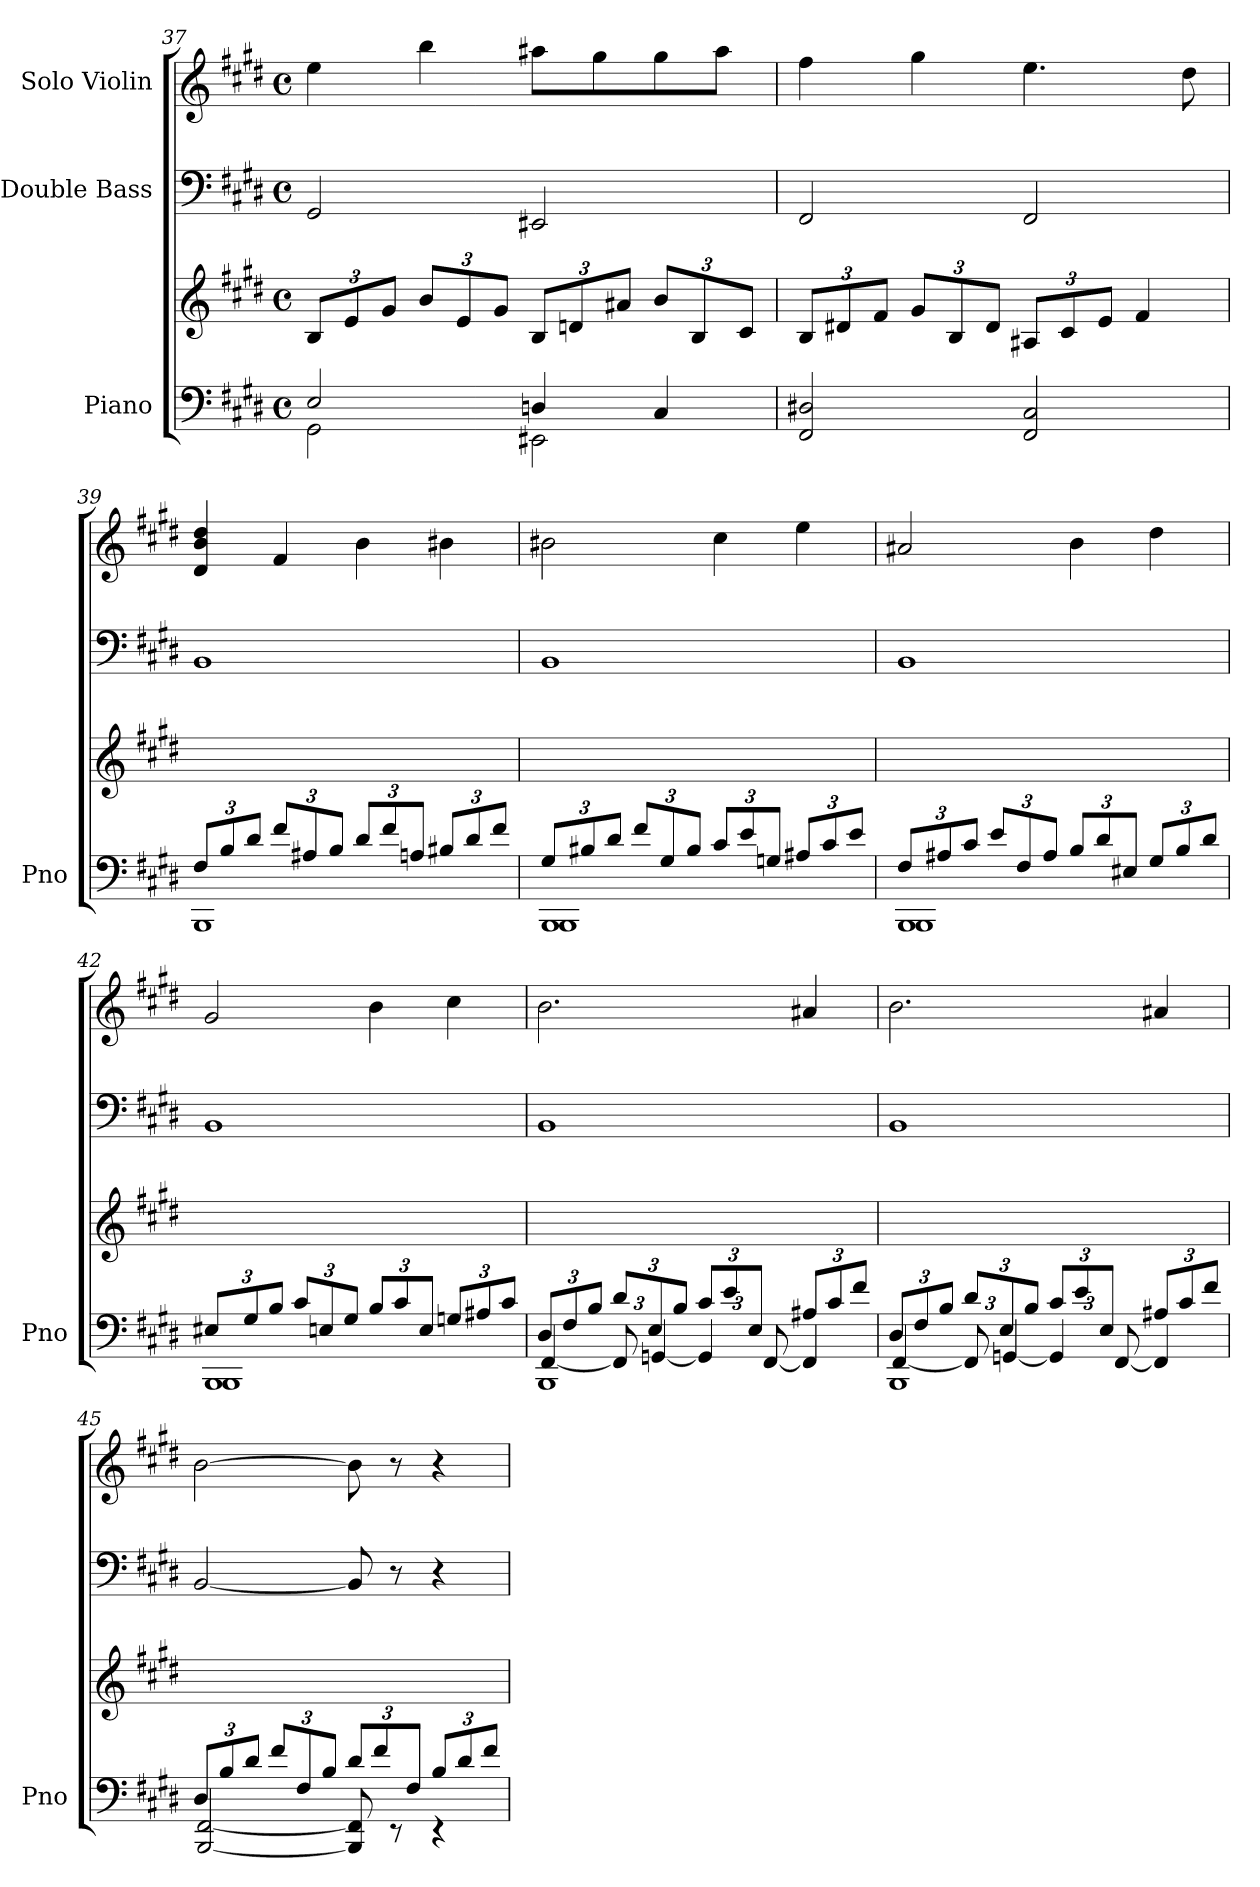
**kern	**kern	**kern	**kern
*part3	*part3	*part2	*part1
*staff4	*staff3	*staff2	*staff1
*I"Piano	*	*I"Double Bass	*I"Solo Violin
*I'Pno	*	*	*
*clefF4	*clefG2	*clefF4	*clefG2
*	*	*ITrd7c12	*
*k[f#c#g#d#]	*k[f#c#g#d#]	*k[f#c#g#d#]	*k[f#c#g#d#]
*E:	*E:	*E:	*E:
*M4/4	*M4/4	*M4/4	*M4/4
*met(c)	*met(c)	*met(c)	*met(c)
=37	=37	=37	=37
*^	*	*	*
2E/	2GG#\	12B/L	2GGG#/	4ee\
.	.	12e/	.	.
.	.	12g#/J	.	.
.	.	12b/L	.	4bb\
.	.	12e/	.	.
.	.	12g#/J	.	.
4Dn/	2EE#X\	12B/L	2EEE#X/	8aa#X\L
.	.	12dn/	.	.
.	.	.	.	8gg#\
.	.	12a#X/J	.	.
4C#/	.	12b/L	.	8gg#\
.	.	12B/	.	.
.	.	.	.	8aa#\J
.	.	12c#/J	.	.
*v	*v	*	*	*
=38	=38	=38	=38
2FF#/ 2D#X/	12B/L	2FFF#/	4ff#\
.	12d#X/	.	.
.	12f#/J	.	.
.	12g#/L	.	4gg#\
.	12B/	.	.
.	12d#/J	.	.
2FF#/ 2C#/	12A#X/L	2FFF#/	4.ee\
.	12c#/	.	.
.	12e/J	.	.
.	4f#/	.	.
.	.	.	8dd#\
!!LO:PB:g=z
=39	=39	=39	=39
*^	*	*	*
12F#/L	1BBB	1ryy	1BBB	4d#/ 4b/ 4dd#/
12B/	.	.	.	.
12d#/J	.	.	.	.
12f#/L	.	.	.	4f#/
12A#X/	.	.	.	.
12B/J	.	.	.	.
12d#/L	.	.	.	4b\
12f#/	.	.	.	.
12An/J	.	.	.	.
12B#X/L	.	.	.	4b#X\
12d#/	.	.	.	.
12f#/J	.	.	.	.
=40	=40	=40	=40	=40
*	*^	*	*	*
12G#/L	1BBB	1BBB	1ryy	1BBB	2b#X\
12B#X/	.	.	.	.	.
12d#/J	.	.	.	.	.
12f#/L	.	.	.	.	.
12G#/	.	.	.	.	.
12B#/J	.	.	.	.	.
12c#/L	.	.	.	.	4cc#\
12e/	.	.	.	.	.
12Gn/J	.	.	.	.	.
12A#X/L	.	.	.	.	4ee\
12c#/	.	.	.	.	.
12e/J	.	.	.	.	.
=41	=41	=41	=41	=41	=41
12F#/L	1BBB	1BBB	1ryy	1BBB	2a#X/
12A#X/	.	.	.	.	.
12c#/J	.	.	.	.	.
12e/L	.	.	.	.	.
12F#/	.	.	.	.	.
12A#/J	.	.	.	.	.
12B/L	.	.	.	.	4b\
12d#/	.	.	.	.	.
12E#X/J	.	.	.	.	.
12G#/L	.	.	.	.	4dd#\
12B/	.	.	.	.	.
12d#/J	.	.	.	.	.
=42	=42	=42	=42	=42	=42
12E#X/L	1BBB	1BBB	1ryy	1BBB	2g#/
12G#/	.	.	.	.	.
12B/J	.	.	.	.	.
12c#/L	.	.	.	.	.
12En/	.	.	.	.	.
12G#/J	.	.	.	.	.
12B/L	.	.	.	.	4b\
12c#/	.	.	.	.	.
12E/J	.	.	.	.	.
12Gn/L	.	.	.	.	4cc#\
12A#X/	.	.	.	.	.
12c#/J	.	.	.	.	.
!!LO:LB:g=z
=43	=43	=43	=43	=43	=43
12D#/L	[>4FF#/	1BBB	1ryy	1BBB	2.b\
12F#/	.	.	.	.	.
12B/J	.	.	.	.	.
*	*Xbrackettup	*	*	*	*
12d#/L	12FF#/]	.	.	.	.
12E/	[>6GGn/	.	.	.	.
12B/J	.	.	.	.	.
*brackettup	*Xbrackettup	*	*	*	*
12c#/L	6GG/]	.	.	.	.
12e/	.	.	.	.	.
12E/J	[>12FF#/	.	.	.	.
*brackettup	*	*	*	*	*
12A#X/L	4FF#/]	.	.	.	4a#X/
12c#/	.	.	.	.	.
12f#/J	.	.	.	.	.
=44	=44	=44	=44	=44	=44
12D#/L	[>4FF#/	1BBB	1ryy	1BBB	2.b\
12F#/	.	.	.	.	.
12B/J	.	.	.	.	.
*	*Xbrackettup	*	*	*	*
12d#/L	12FF#/]	.	.	.	.
12E/	[>6GGn/	.	.	.	.
12B/J	.	.	.	.	.
*brackettup	*Xbrackettup	*	*	*	*
12c#/L	6GG/]	.	.	.	.
12e/	.	.	.	.	.
12E/J	[>12FF#/	.	.	.	.
*brackettup	*	*	*	*	*
12A#X/L	4FF#/]	.	.	.	4a#X/
12c#/	.	.	.	.	.
12f#/J	.	.	.	.	.
*	*v	*v	*	*	*
=45	=45	=45	=45	=45
12D#/L	[2BBB/ [2FF#/	1ryy	[2BBB/	[2b\
12B/	.	.	.	.
12d#/J	.	.	.	.
12f#/L	.	.	.	.
12F#/	.	.	.	.
12B/J	.	.	.	.
12d#/L	8BBB/] 8FF#/]	.	8BBB/]	8b\]
12f#/	.	.	.	.
.	8rDD	.	8r	8r
12F#/J	.	.	.	.
12B/L	4rDD	.	4r	4r
12d#/	.	.	.	.
12f#/J	.	.	.	.
*v	*v	*	*	*
=	=	=	=
*-	*-	*-	*-
